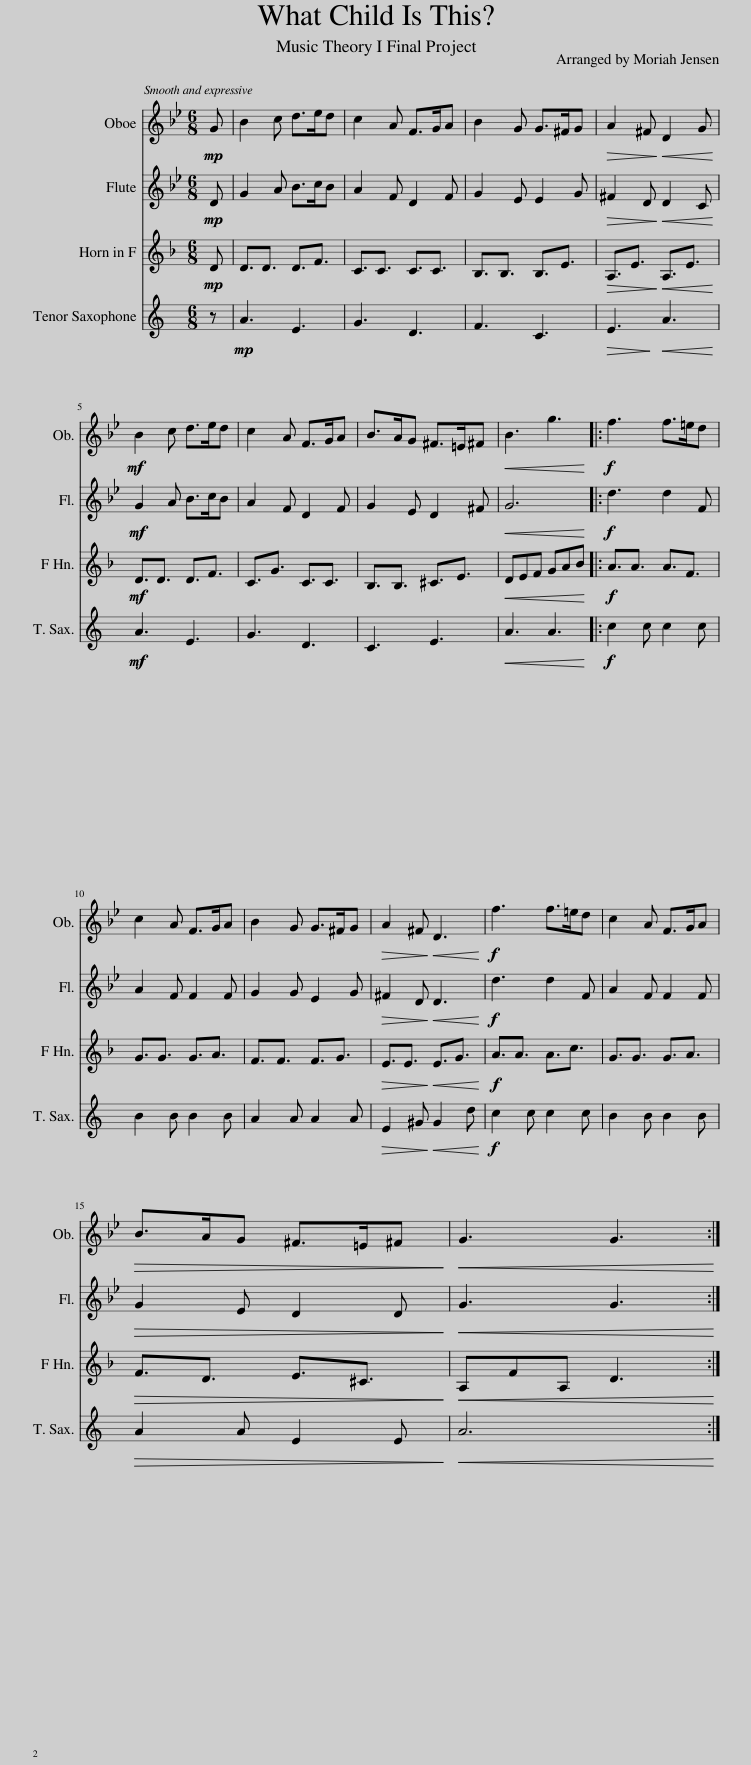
X:1
%%score 1 2 3 4
L:1/8
M:6/8
I:linebreak $
K:Bb
V:1 treble
V:2 treble
V:3 treble transpose=-7
V:4 treble transpose=-14
V:1
!mp! G | B2 c d>ed | c2 A F>GA | B2 G G>^FG |!>(! A2 ^F!>)!!<(! D2 G!<)! |$ %5
!mf! B2 c d>ed | c2 A F>GA | B>AG ^F>=E^F |!<(! B3 g3!<)! |:!f! f3 f>=ed |$ %10
 c2 A F>GA | B2 G G>^FG |!>(! A2 ^F!>)!!<(! D3!<)! |!f! f3 f>=ed | c2 A F>GA |$ %15
!>(! B>AG ^F>=E^F!>)! |!<(! G3 G3!<)! :| %17
V:2
!mp! D | G2 A B>cB | A2 F D2 F | G2 E E2 G |!>(! ^F2 D!>)!!<(! D2 C!<)! |$ %5
!mf! G2 A B>cB | A2 F D2 F | G2 E D2 ^F |!<(! G6!<)! |:!f! d3 d2 F |$ %10
 A2 F F2 F | G2 G E2 G |!>(! ^F2 D!>)!!<(! D3!<)! |!f! d3 d2 F | A2 F F2 F |$ %15
!>(! G2 E D2 D!>)! |!<(! G3 G3!<)! :| %17
V:3
[K:F]!mp! D | D3/2D3/2 D3/2F3/2 | C3/2C3/2 C3/2C3/2 | B,3/2B,3/2 B,3/2E3/2 |!>(! A,3/2E3/2!>)!!<(! A,3/2E3/2!<)! |$ %5
!mf! D3/2D3/2 D3/2F3/2 | C3/2G3/2 C3/2C3/2 | B,3/2B,3/2 ^C3/2E3/2 |!<(! DEF GAB!<)! |:!f! A3/2A3/2 A3/2F3/2 |$ %10
 G3/2G3/2 G3/2A3/2 | F3/2F3/2 F3/2G3/2 |!>(! E3/2E3/2!>)!!<(! E3/2G3/2!<)! |!f! A3/2A3/2 A3/2c3/2 | G3/2G3/2 G3/2A3/2 |$ %15
!>(! F3/2D3/2 E3/2^C3/2!>)! |!<(! A,FA, D3!<)! :| %17
V:4
[K:C] z |!mp! A3 E3 | G3 D3 | F3 C3 |!>(! E3!<(! A3!>)!!<)! |$ %5
!mf! A3 E3 | G3 D3 | C3 E3 |!<(! A3 A3!<)! |:!f! c2 c c2 c |$ %10
 B2 B B2 B | A2 A A2 A |!>(! E2 ^G!>)!!<(! G2 d!<)! |!f! c2 c c2 c | B2 B B2 B |$ %15
!>(! A2 A E2 E!>)! |!<(! A6!<)! :| %17
